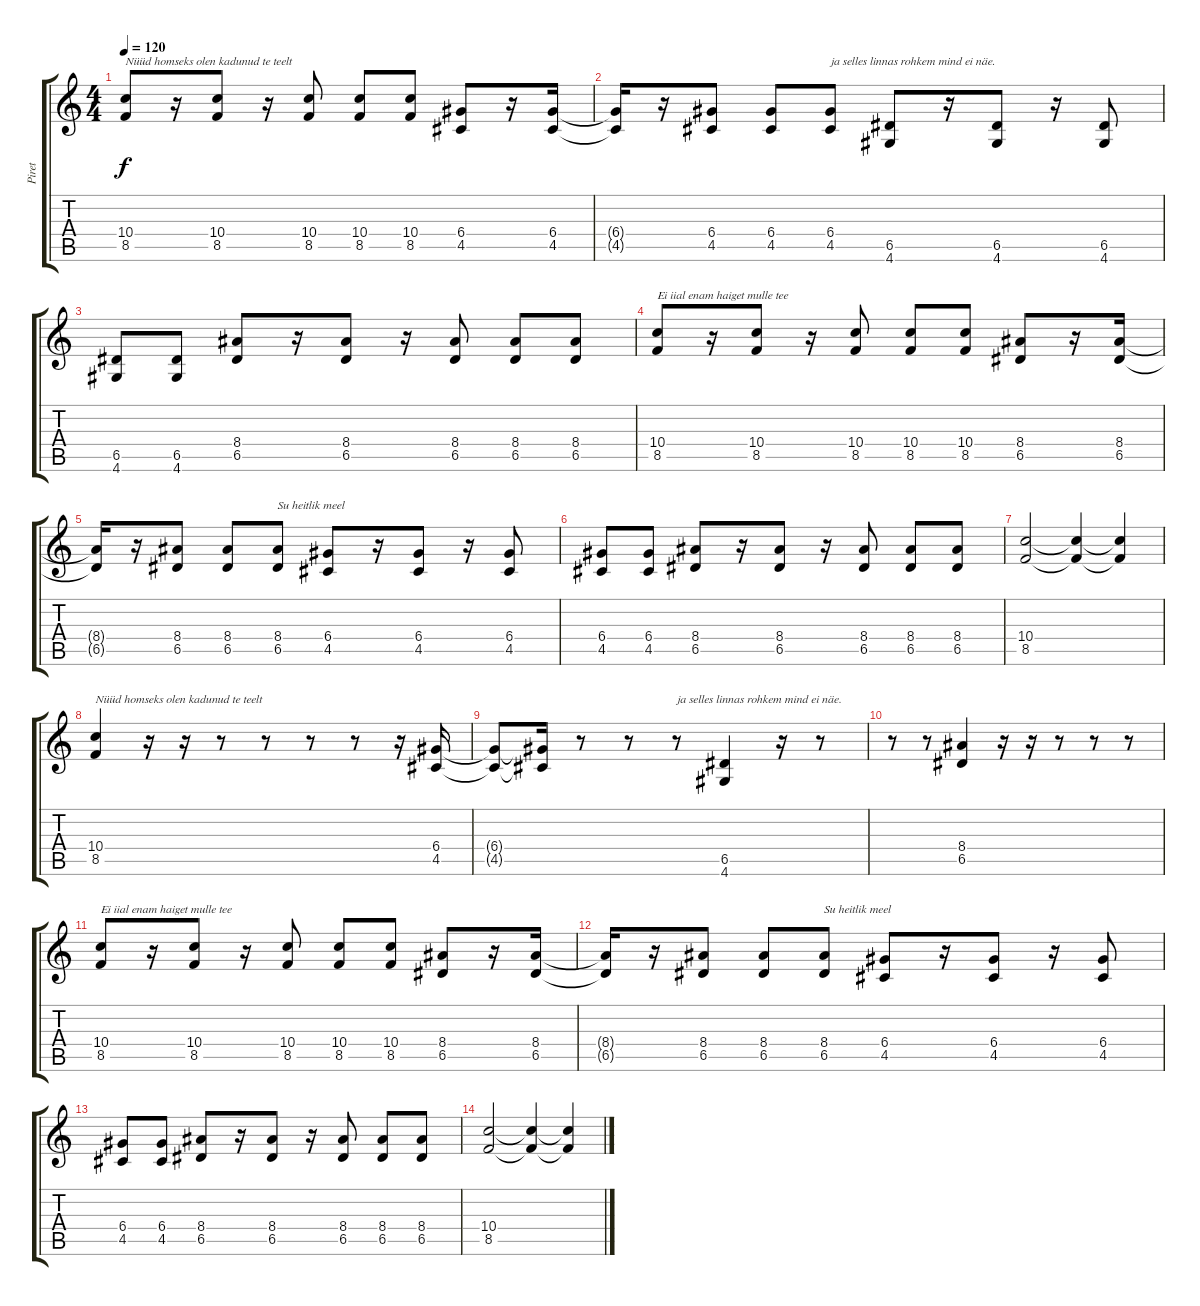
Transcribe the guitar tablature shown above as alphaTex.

\track ("Piret" "Piret") {instrument distortionguitar}
\staff {score tabs}
\tuning (E4 B3 G3 D3 A2 E2) {hide}
\ts (4 4)
\tempo 120
\clef g2
\ks c
(10.4 8.5).8{txt "Nüüd homseks olen kadunud te teelt " dy f} r.16 (10.4 8.5).8 r.16 (10.4 8.5).8 (10.4 8.5).8 (10.4 8.5).8 (6.4 4.5).8 r.16 (6.4 4.5).16 |
(6.4{t} 4.5{t}).16 r.16 (6.4 4.5).8 (6.4 4.5).8 (6.4 4.5).8{txt "ja selles linnas rohkem mind ei näe."} (6.5 4.6).8 r.16 (6.5 4.6).8 r.16 (6.5 4.6).8 |
(6.5 4.6).8 (6.5 4.6).8 (8.4 6.5).8 r.16 (8.4 6.5).8 r.16 (8.4 6.5).8 (8.4 6.5).8 (8.4 6.5).8 |
(10.4 8.5).8{txt "Ei iial enam haiget mulle tee"} r.16 (10.4 8.5).8 r.16 (10.4 8.5).8 (10.4 8.5).8 (10.4 8.5).8 (8.4 6.5).8 r.16 (8.4 6.5).16 |
(8.4{t} 6.5{t}).16 r.16 (8.4 6.5).8 (8.4 6.5).8 (8.4 6.5).8{txt "Su heitlik meel"} (6.4 4.5).8 r.16 (6.4 4.5).8 r.16 (6.4 4.5).8 |
(6.4 4.5).8 (6.4 4.5).8 (8.4 6.5).8 r.16 (8.4 6.5).8 r.16 (8.4 6.5).8 (8.4 6.5).8 (8.4 6.5).8 |
(10.4 8.5).2 (10.4{t} 8.5{t}).4{volume 10} (10.4{t} 8.5{t}).4{volume 5} |
(10.4 8.5).4{txt "Nüüd homseks olen kadunud te teelt " volume 13} r.16 r.16 r.8 r.8 r.8 r.8 r.16 (6.4 4.5).16 |
(6.4{t} 4.5{t}).8 (6.4{t} 4.5{t}).16 r.8 r.8 r.8{txt "ja selles linnas rohkem mind ei näe."} (6.5 4.6).4 r.16 r.8 |
r.8 r.8 (8.4 6.5).4 r.16 r.16 r.8 r.8 r.8 |
(10.4 8.5).8{txt "Ei iial enam haiget mulle tee"} r.16 (10.4 8.5).8 r.16 (10.4 8.5).8 (10.4 8.5).8 (10.4 8.5).8 (8.4 6.5).8 r.16 (8.4 6.5).16 |
(8.4{t} 6.5{t}).16 r.16 (8.4 6.5).8 (8.4 6.5).8 (8.4 6.5).8{txt "Su heitlik meel"} (6.4 4.5).8 r.16 (6.4 4.5).8 r.16 (6.4 4.5).8 |
(6.4 4.5).8 (6.4 4.5).8 (8.4 6.5).8 r.16 (8.4 6.5).8 r.16 (8.4 6.5).8 (8.4 6.5).8 (8.4 6.5).8 |
(10.4 8.5).2 (10.4{t} 8.5{t}).4{volume 10} (10.4{t} 8.5{t}).4{volume 5}
